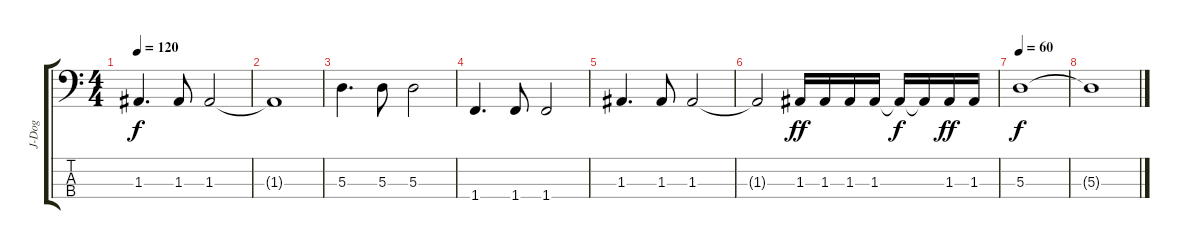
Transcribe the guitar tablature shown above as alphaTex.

\track ("J-Dog " "J-Dog ") {instrument electricbassfinger}
\staff {score tabs}
\tuning (G2 D2 A1 E1) {hide}
\ts (4 4)
\tempo 120
\clef f4
\ks c
1.3.4{d dy f} 1.3.8 1.3.2 |
1.3{t}.1 |
5.3.4{d} 5.3.8 5.3.2 |
1.4.4{d} 1.4.8 1.4.2 |
1.3.4{d} 1.3.8 1.3.2 |
1.3{t}.2 1.3.16{dy ff} 1.3.16 1.3.16 1.3.16 1.3{t}.16{dy f} 1.3{t}.16 1.3.16{dy ff} 1.3.16 |
\tempo 60
5.3.1{dy f} |
5.3{t}.1
